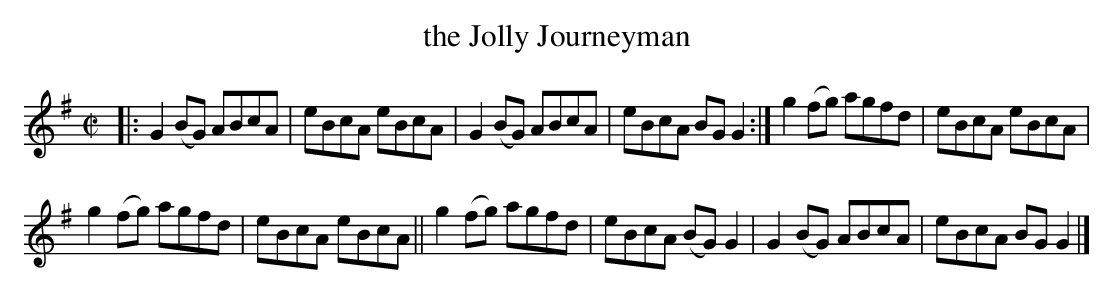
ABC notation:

X:1
T: the Jolly Journeyman
M: C|
L: 1/8
K: G
|:\
G2(BG) ABcA | eBcA eBcA |\
G2(BG) ABcA | eBcA BGG2 :|\
g2(fg) agfd | eBcA eBcA |
g2(fg) agfd | eBcA eBcA ||\
g2(fg) agfd | eBcA (BG)G2 |\
G2(BG) ABcA | eBcA BGG2 |]
